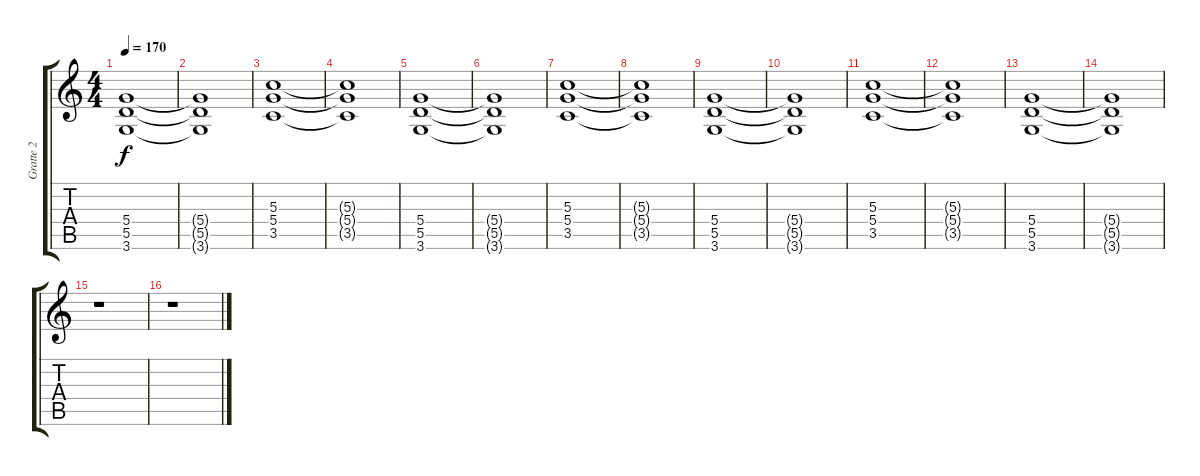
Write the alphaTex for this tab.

\track ("Gratte 2" "Gratte 2") {instrument overdrivenguitar}
\staff {score tabs}
\tuning (E4 B3 G3 D3 A2 E2) {hide}
\ts (4 4)
\tempo 170
\clef g2
\ks c
(5.4 5.5 3.6).1{dy f} |
(5.4{t} 5.5{t} 3.6{t}).1 |
(5.3 5.4 3.5).1 |
(5.3{t} 5.4{t} 3.5{t}).1 |
(5.4 5.5 3.6).1 |
(5.4{t} 5.5{t} 3.6{t}).1 |
(5.3 5.4 3.5).1 |
(5.3{t} 5.4{t} 3.5{t}).1 |
(5.4 5.5 3.6).1 |
(5.4{t} 5.5{t} 3.6{t}).1 |
(5.3 5.4 3.5).1 |
(5.3{t} 5.4{t} 3.5{t}).1 |
(5.4 5.5 3.6).1 |
(5.4{t} 5.5{t} 3.6{t}).1 |
r.1 |
r.1
